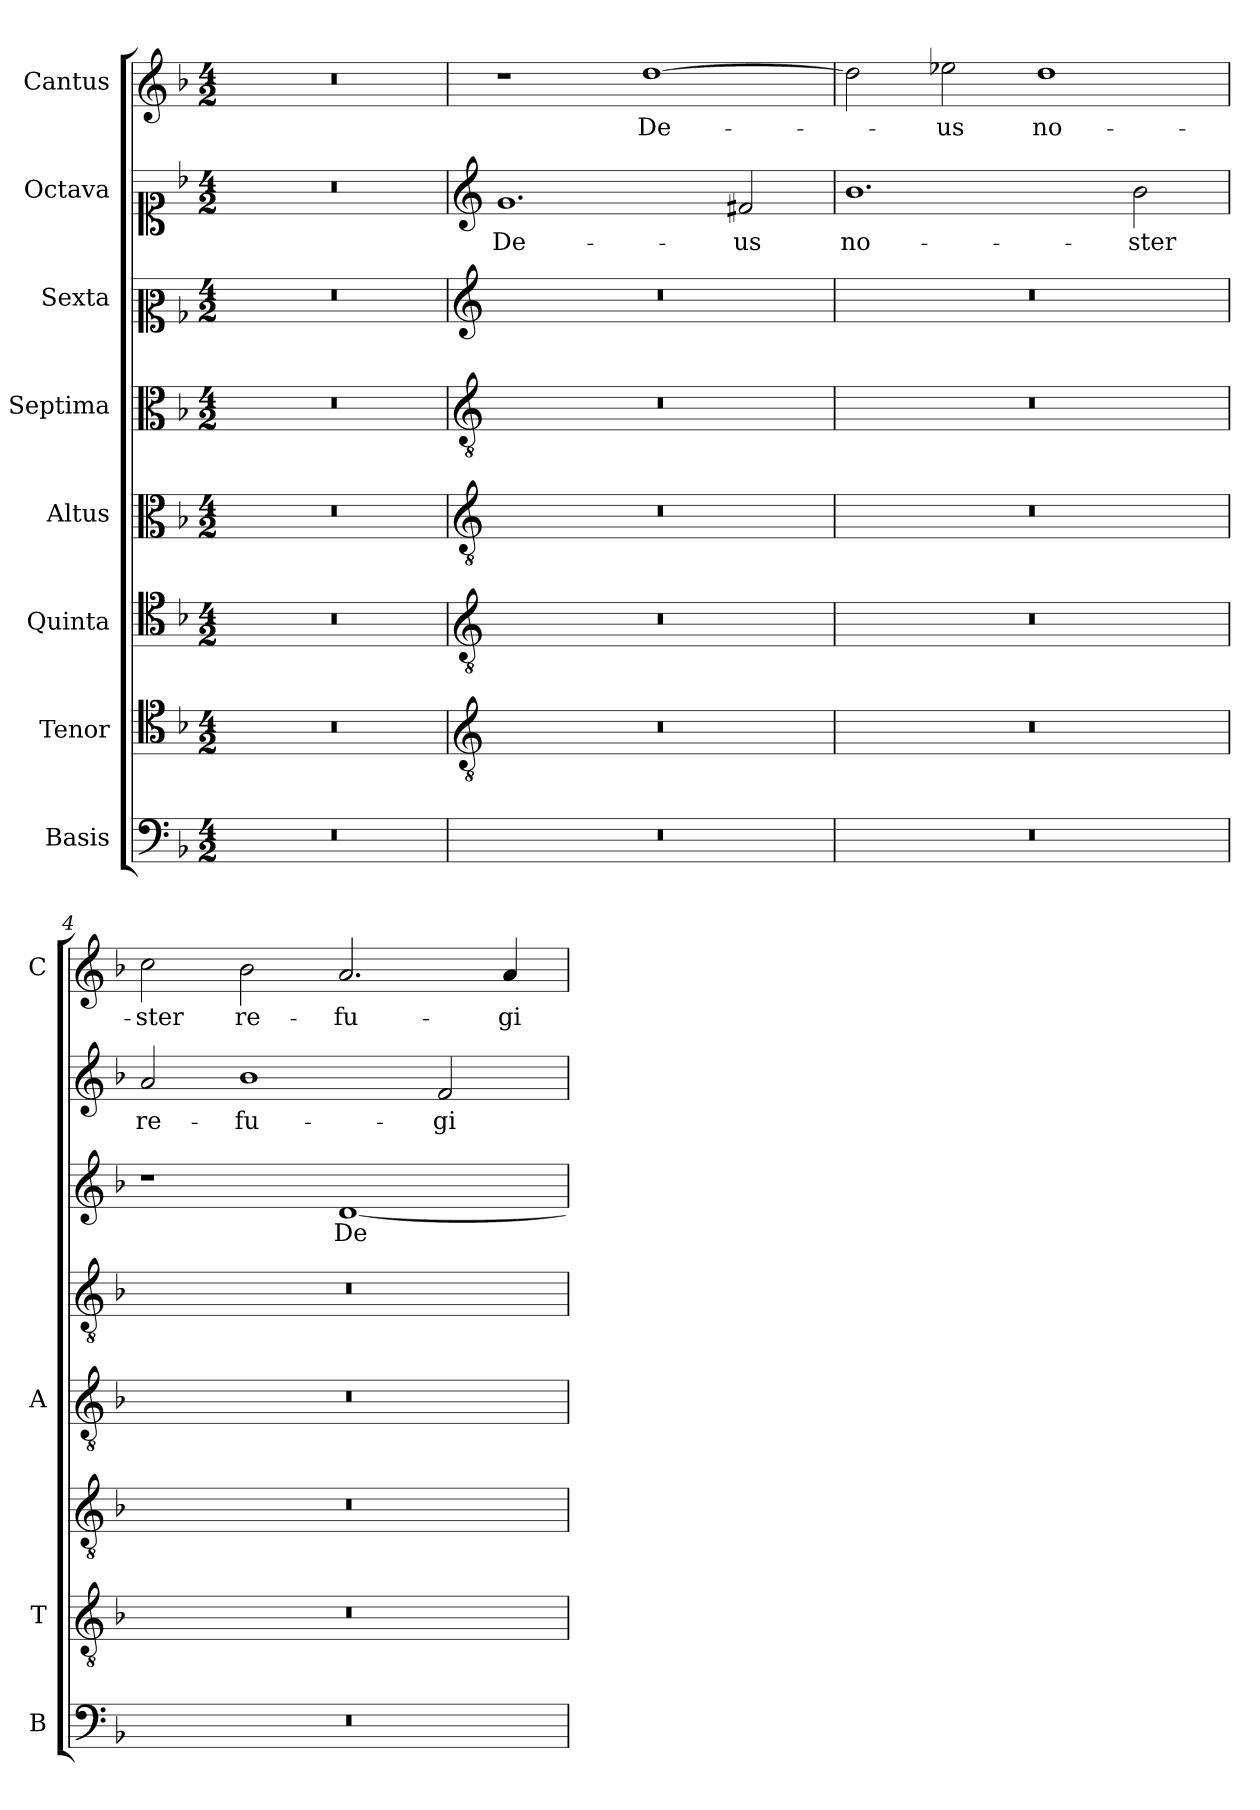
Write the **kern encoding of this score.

**kern	**kern	**kern	**kern	**kern	**kern	**text	**kern	**text	**kern	**text
*part8	*part7	*part6	*part5	*part4	*part3	*part3	*part2	*part2	*part1	*part1
*staff8	*staff7	*staff6	*staff5	*staff4	*staff3	*staff3	*staff2	*staff2	*staff1	*staff1
*I"Basis	*I"Tenor	*I"Quinta	*I"Altus	*I"Septima	*I"Sexta	*	*I"Octava	*	*I"Cantus	*
*I'B	*I'T	*	*I'A	*	*	*	*	*	*I'C	*
*clefF4	*clefC4	*clefC4	*clefC3	*clefC3	*clefC2	*	*clefC1	*	*clefG2	*
*k[b-]	*k[b-]	*k[b-]	*k[b-]	*k[b-]	*k[b-]	*	*k[b-]	*	*k[b-]	*
*F:	*F:	*F:	*F:	*F:	*F:	*	*F:	*	*F:	*
*M4/2	*M4/2	*M4/2	*M4/2	*M4/2	*M4/2	*	*M4/2	*	*M4/2	*
=1	=1	=1	=1	=1	=1	=1	=1	=1	=1	=1
0r	0r	0r	0r	0r	0r	.	0r	.	0r	.
=2	=2	=2	=2	=2	=2	=2	=2	=2	=2	=2
*	*clefGv2	*clefGv2	*clefGv2	*clefGv2	*clefG2	*	*clefG2	*	*	*
!	!	!	!	!	!	!	!	!LO:LY:b	!	!
0r	0r	0r	0r	0r	0r	.	1.g	De-	1r	.
!	!	!	!	!	!	!	!	!	!	!LO:LY:b
.	.	.	.	.	.	.	.	.	[1dd	De-
!	!	!	!	!	!	!	!	!LO:LY:b	!	!
.	.	.	.	.	.	.	2f#X/	-us	.	.
=3	=3	=3	=3	=3	=3	=3	=3	=3	=3	=3
!	!	!	!	!	!	!	!	!LO:LY:b	!	!
0r	0r	0r	0r	0r	0r	.	1.b-	no-	2dd\]	.
!	!	!	!	!	!	!	!	!	!	!LO:LY:b
.	.	.	.	.	.	.	.	.	2ee-X\	-us
!	!	!	!	!	!	!	!	!	!	!LO:LY:b
.	.	.	.	.	.	.	.	.	1dd	no-
!	!	!	!	!	!	!	!	!LO:LY:b	!	!
.	.	.	.	.	.	.	2b-\	-ster	.	.
=4	=4	=4	=4	=4	=4	=4	=4	=4	=4	=4
!	!	!	!	!	!	!	!	!LO:LY:b	!	!LO:LY:b
0r	0r	0r	0r	0r	1r	.	2a/	re-	2cc\	-ster
!	!	!	!	!	!	!	!	!LO:LY:b	!	!LO:LY:b
.	.	.	.	.	.	.	1b-	-fu-	2b-\	re-
!	!	!	!	!	!	!LO:LY:b	!	!	!	!LO:LY:b
.	.	.	.	.	[1d	De-	.	.	2.a/	-fu-
!	!	!	!	!	!	!	!	!LO:LY:b	!	!
.	.	.	.	.	.	.	2f/	-gi-	.	.
!	!	!	!	!	!	!	!	!	!	!LO:LY:b
.	.	.	.	.	.	.	.	.	4a/	-gi-
=	=	=	=	=	=	=	=	=	=	=
*-	*-	*-	*-	*-	*-	*-	*-	*-	*-	*-
